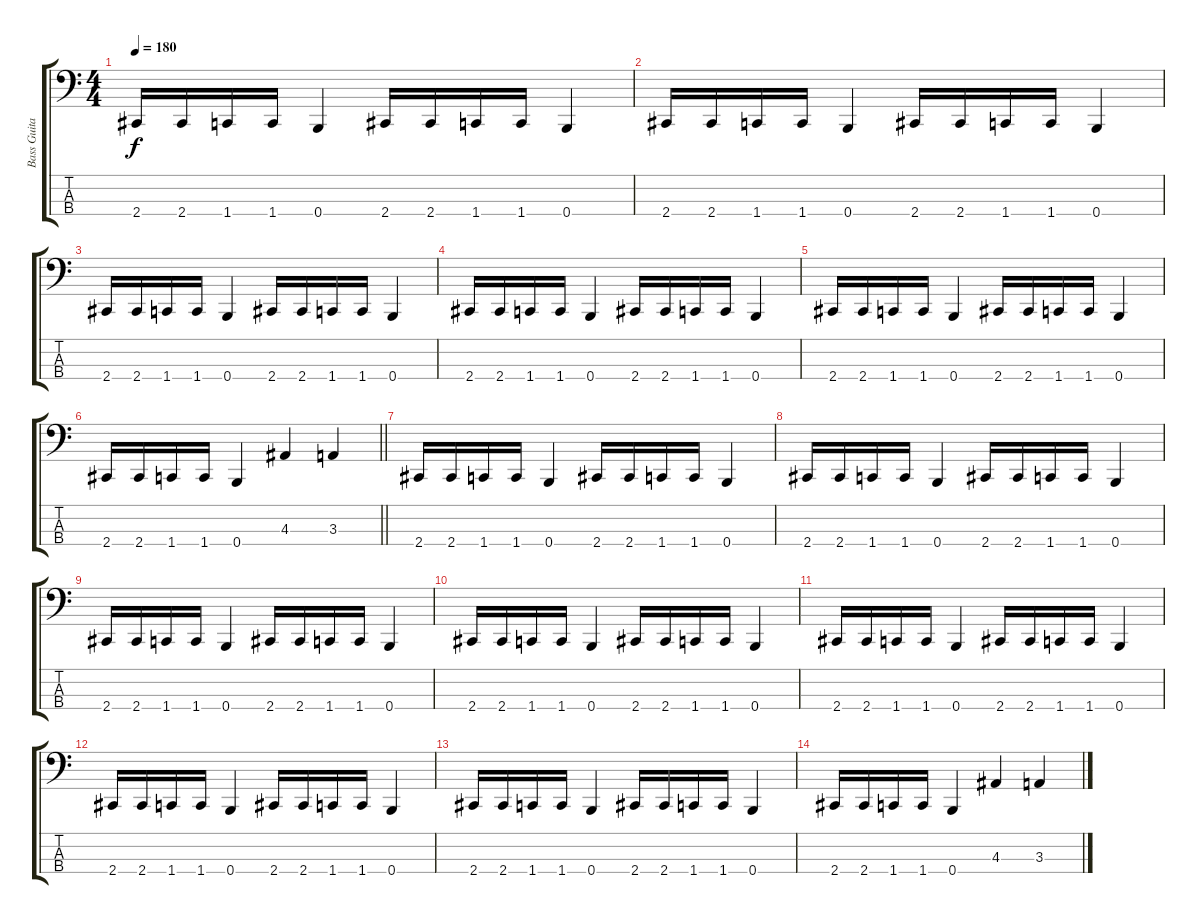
\track ("Bass Guitar" "Bass Guita") {instrument electricbassfinger}
\staff {score tabs}
\tuning (E2 B1 Gb1 B0) {hide}
\ts (4 4)
\tempo 180
\clef f4
\ks c
2.4.16{dy f} 2.4.16 1.4.16 1.4.16 0.4.4 2.4.16 2.4.16 1.4.16 1.4.16 0.4.4 |
2.4.16 2.4.16 1.4.16 1.4.16 0.4.4 2.4.16 2.4.16 1.4.16 1.4.16 0.4.4 |
2.4.16 2.4.16 1.4.16 1.4.16 0.4.4 2.4.16 2.4.16 1.4.16 1.4.16 0.4.4 |
2.4.16 2.4.16 1.4.16 1.4.16 0.4.4 2.4.16 2.4.16 1.4.16 1.4.16 0.4.4 |
2.4.16 2.4.16 1.4.16 1.4.16 0.4.4 2.4.16 2.4.16 1.4.16 1.4.16 0.4.4 |
\barLineRight lightlight
2.4.16 2.4.16 1.4.16 1.4.16 0.4.4 4.3.4 3.3.4 |
\section ("" "")
2.4.16{volume 0} 2.4.16 1.4.16 1.4.16 0.4.4 2.4.16 2.4.16 1.4.16 1.4.16 0.4.4 |
2.4.16{volume 16} 2.4.16 1.4.16 1.4.16 0.4.4 2.4.16 2.4.16 1.4.16 1.4.16 0.4.4 |
2.4.16 2.4.16 1.4.16 1.4.16 0.4.4 2.4.16 2.4.16 1.4.16 1.4.16 0.4.4 |
2.4.16 2.4.16 1.4.16 1.4.16 0.4.4 2.4.16 2.4.16 1.4.16 1.4.16 0.4.4 |
2.4.16 2.4.16 1.4.16 1.4.16 0.4.4 2.4.16 2.4.16 1.4.16 1.4.16 0.4.4 |
2.4.16 2.4.16 1.4.16 1.4.16 0.4.4 2.4.16 2.4.16 1.4.16 1.4.16 0.4.4 |
2.4.16 2.4.16 1.4.16 1.4.16 0.4.4 2.4.16 2.4.16 1.4.16 1.4.16 0.4.4 |
2.4.16 2.4.16 1.4.16 1.4.16 0.4.4 4.3.4 3.3.4
